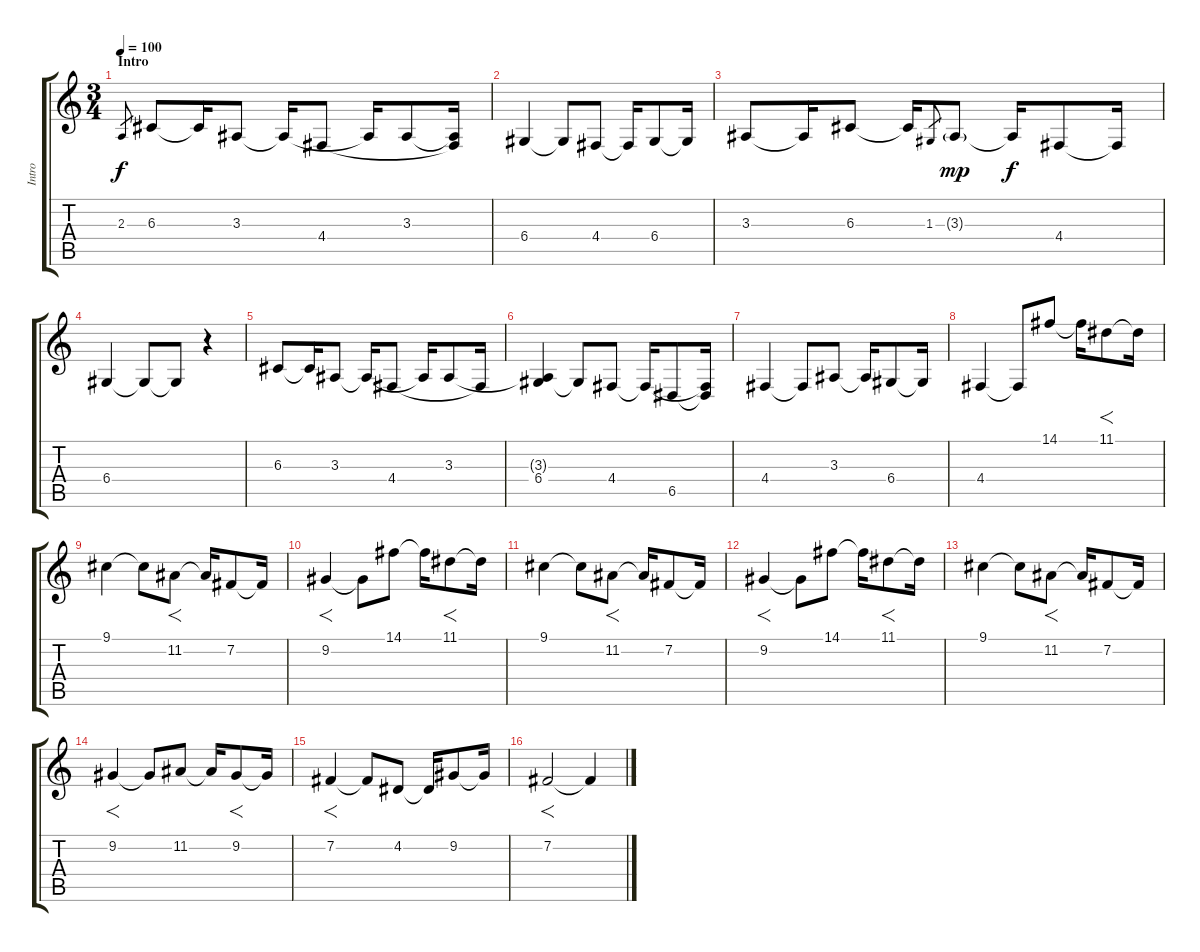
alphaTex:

\track ("Intro" "Intro") {instrument bassoon}
\staff {score tabs}
\tuning (E4 B3 G3 D3 A2 E2) {hide}
\ts (3 4)
\section ("" "Intro")
\tempo 100
\clef g2
\ks c
2.3.8{gr dy f instrument bassoon} 6.3.8{volume 13 instrument acousticguitarsteel} 6.3{t}.16 3.3.8 3.3{t}.16 4.4.8 3.3{t}.16 3.3.8 (3.3{t} 4.4{t}).16 |
6.4.4 6.4{t}.8 4.4.8 4.4{t}.16 6.4.8 6.4{t}.16 |
3.3.8 3.3{t}.16 6.3.8 6.3{t}.16 1.3.8{gr} 3.3{g}.8{dy mp} 3.3{t}.16{dy f} 4.4.8 4.4{t}.16 |
6.4.4 6.4{t}.8 6.4{t}.8 r.4 |
6.3.8 6.3{t}.16 3.3.8 3.3{t}.16 4.4.8 3.3{t}.16 3.3.8 4.4{t}.16 |
(3.3{t} 6.4).4 6.4{t}.8 4.4.8 4.4{t}.16 6.5.8 (4.4{t} 6.5{t}).16 |
4.4.4 4.4{t}.8 3.3.8 3.3{t}.16 6.4.8 6.4{t}.16 |
4.4.4 4.4{t}.8{volume 9 instrument bassoon} 14.1.8 14.1{t}.16 11.1.8{f} 11.1{t}.16 |
9.1.4 9.1{t}.8 11.2.8{f} 11.2{t}.16 7.2.8 7.2{t}.16 |
9.2.4{f} 9.2{t}.8 14.1.8 14.1{t}.16 11.1.8{f} 11.1{t}.16 |
9.1.4 9.1{t}.8 11.2.8{f} 11.2{t}.16 7.2.8 7.2{t}.16 |
9.2.4{f} 9.2{t}.8 14.1.8 14.1{t}.16 11.1.8{f} 11.1{t}.16 |
9.1.4 9.1{t}.8 11.2.8{f} 11.2{t}.16 7.2.8 7.2{t}.16 |
9.2.4{f} 9.2{t}.8 11.2.8 11.2{t}.16 9.2.8{f} 9.2{t}.16 |
7.2.4{f} 7.2{t}.8 4.2.8 4.2{t}.16 9.2.8 9.2{t}.16 |
7.2.2{f} 7.2{t}.4
